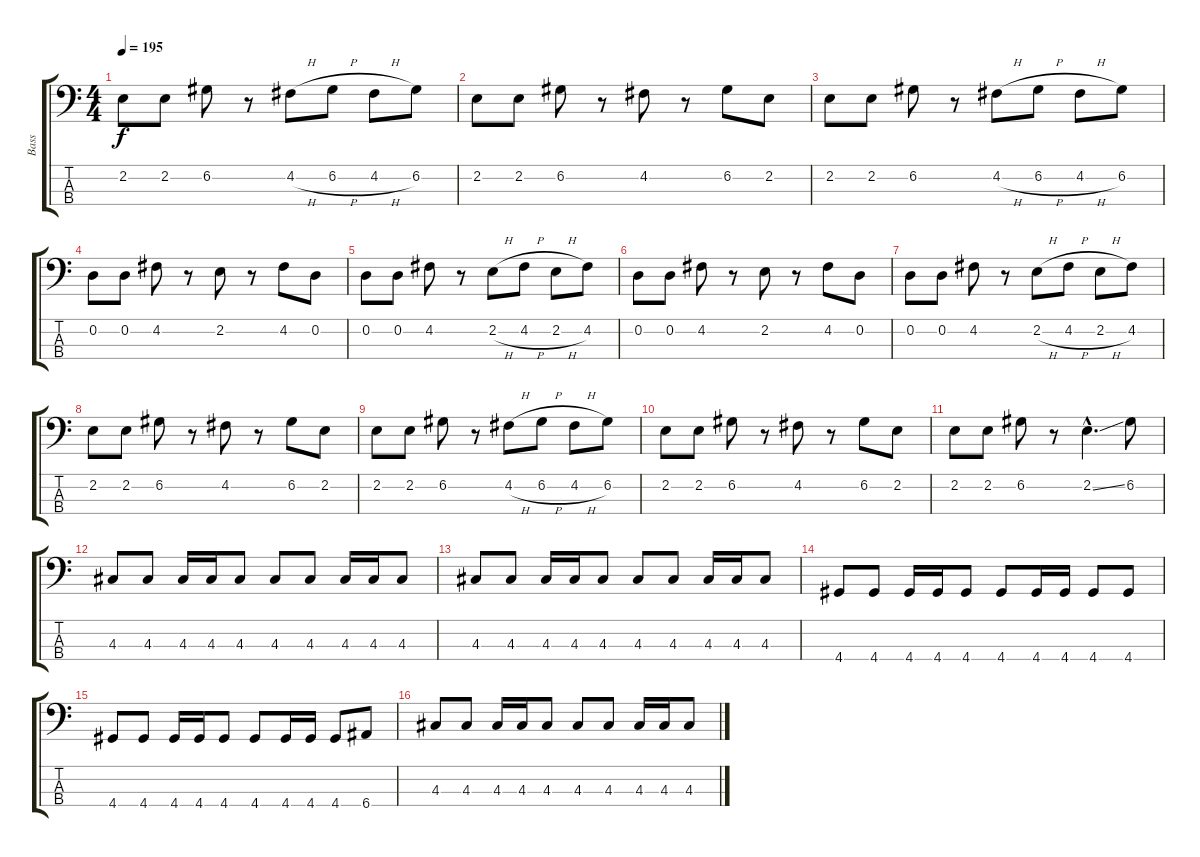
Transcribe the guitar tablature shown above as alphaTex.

\track ("Bass" "Bass") {instrument electricbasspick}
\staff {score tabs}
\tuning (G2 D2 A1 E1) {hide}
\ts (4 4)
\tempo 195
\clef f4
\ks c
2.2.8{dy f} 2.2.8 6.2.8 r.8 4.2{h}.8 6.2{h}.8 4.2{h}.8 6.2.8 |
2.2.8 2.2.8 6.2.8 r.8 4.2.8 r.8 6.2.8 2.2.8 |
2.2.8 2.2.8 6.2.8 r.8 4.2{h}.8 6.2{h}.8 4.2{h}.8 6.2.8 |
0.2.8 0.2.8 4.2.8 r.8 2.2.8 r.8 4.2.8 0.2.8 |
0.2.8 0.2.8 4.2.8 r.8 2.2{h}.8 4.2{h}.8 2.2{h}.8 4.2.8 |
0.2.8 0.2.8 4.2.8 r.8 2.2.8 r.8 4.2.8 0.2.8 |
0.2.8 0.2.8 4.2.8 r.8 2.2{h}.8 4.2{h}.8 2.2{h}.8 4.2.8 |
2.2.8 2.2.8 6.2.8 r.8 4.2.8 r.8 6.2.8 2.2.8 |
2.2.8 2.2.8 6.2.8 r.8 4.2{h}.8 6.2{h}.8 4.2{h}.8 6.2.8 |
2.2.8 2.2.8 6.2.8 r.8 4.2.8 r.8 6.2.8 2.2.8 |
2.2.8 2.2.8 6.2.8 r.8 2.2{ss hac}.4{d} 6.2.8 |
4.3.8 4.3.8 4.3.16 4.3.16 4.3.8 4.3.8 4.3.8 4.3.16 4.3.16 4.3.8 |
4.3.8 4.3.8 4.3.16 4.3.16 4.3.8 4.3.8 4.3.8 4.3.16 4.3.16 4.3.8 |
4.4.8 4.4.8 4.4.16 4.4.16 4.4.8 4.4.8 4.4.16 4.4.16 4.4.8 4.4.8 |
4.4.8 4.4.8 4.4.16 4.4.16 4.4.8 4.4.8 4.4.16 4.4.16 4.4.8 6.4.8 |
4.3.8 4.3.8 4.3.16 4.3.16 4.3.8 4.3.8 4.3.8 4.3.16 4.3.16 4.3.8
